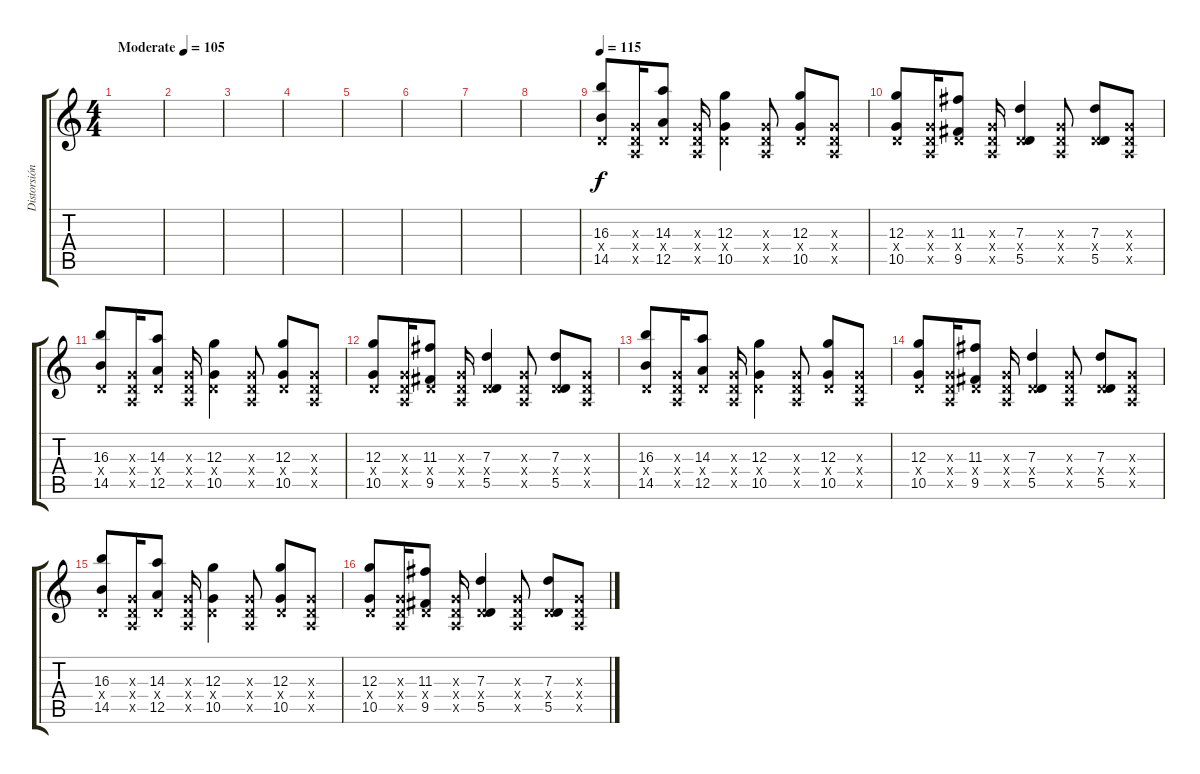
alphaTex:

\track ("Distorsión" "Distorsión") {instrument distortionguitar}
\staff {score tabs}
\tuning (E4 B3 G3 D3 A2 D2) {hide}
\ts (4 4)
\tempo (105 "Moderate")
\clef g2
\ks c
|
|
|
|
|
|
|
|
\tempo 115
(16.3 0.4{x} 14.5).8 (0.3{x} 0.4{x} 0.5{x}).16 (14.3 0.4{x} 12.5).8 (0.3{x} 0.4{x} 0.5{x}).16 (12.3 0.4{x} 10.5).4 (0.3{x} 0.4{x} 0.5{x}).8 (12.3 0.4{x} 10.5).8 (0.3{x} 0.4{x} 0.5{x}).8 |
(12.3 0.4{x} 10.5).8 (0.3{x} 0.4{x} 0.5{x}).16 (11.3 0.4{x} 9.5).8 (0.3{x} 0.4{x} 0.5{x}).16 (7.3 0.4{x} 5.5).4 (0.3{x} 0.4{x} 0.5{x}).8 (7.3 0.4{x} 5.5).8 (0.3{x} 0.4{x} 0.5{x}).8 |
(16.3 0.4{x} 14.5).8 (0.3{x} 0.4{x} 0.5{x}).16 (14.3 0.4{x} 12.5).8 (0.3{x} 0.4{x} 0.5{x}).16 (12.3 0.4{x} 10.5).4 (0.3{x} 0.4{x} 0.5{x}).8 (12.3 0.4{x} 10.5).8 (0.3{x} 0.4{x} 0.5{x}).8 |
(12.3 0.4{x} 10.5).8 (0.3{x} 0.4{x} 0.5{x}).16 (11.3 0.4{x} 9.5).8 (0.3{x} 0.4{x} 0.5{x}).16 (7.3 0.4{x} 5.5).4 (0.3{x} 0.4{x} 0.5{x}).8 (7.3 0.4{x} 5.5).8 (0.3{x} 0.4{x} 0.5{x}).8 |
(16.3 0.4{x} 14.5).8 (0.3{x} 0.4{x} 0.5{x}).16 (14.3 0.4{x} 12.5).8 (0.3{x} 0.4{x} 0.5{x}).16 (12.3 0.4{x} 10.5).4 (0.3{x} 0.4{x} 0.5{x}).8 (12.3 0.4{x} 10.5).8 (0.3{x} 0.4{x} 0.5{x}).8 |
(12.3 0.4{x} 10.5).8 (0.3{x} 0.4{x} 0.5{x}).16 (11.3 0.4{x} 9.5).8 (0.3{x} 0.4{x} 0.5{x}).16 (7.3 0.4{x} 5.5).4 (0.3{x} 0.4{x} 0.5{x}).8 (7.3 0.4{x} 5.5).8 (0.3{x} 0.4{x} 0.5{x}).8 |
(16.3 0.4{x} 14.5).8 (0.3{x} 0.4{x} 0.5{x}).16 (14.3 0.4{x} 12.5).8 (0.3{x} 0.4{x} 0.5{x}).16 (12.3 0.4{x} 10.5).4 (0.3{x} 0.4{x} 0.5{x}).8 (12.3 0.4{x} 10.5).8 (0.3{x} 0.4{x} 0.5{x}).8 |
(12.3 0.4{x} 10.5).8 (0.3{x} 0.4{x} 0.5{x}).16 (11.3 0.4{x} 9.5).8 (0.3{x} 0.4{x} 0.5{x}).16 (7.3 0.4{x} 5.5).4 (0.3{x} 0.4{x} 0.5{x}).8 (7.3 0.4{x} 5.5).8 (0.3{x} 0.4{x} 0.5{x}).8
